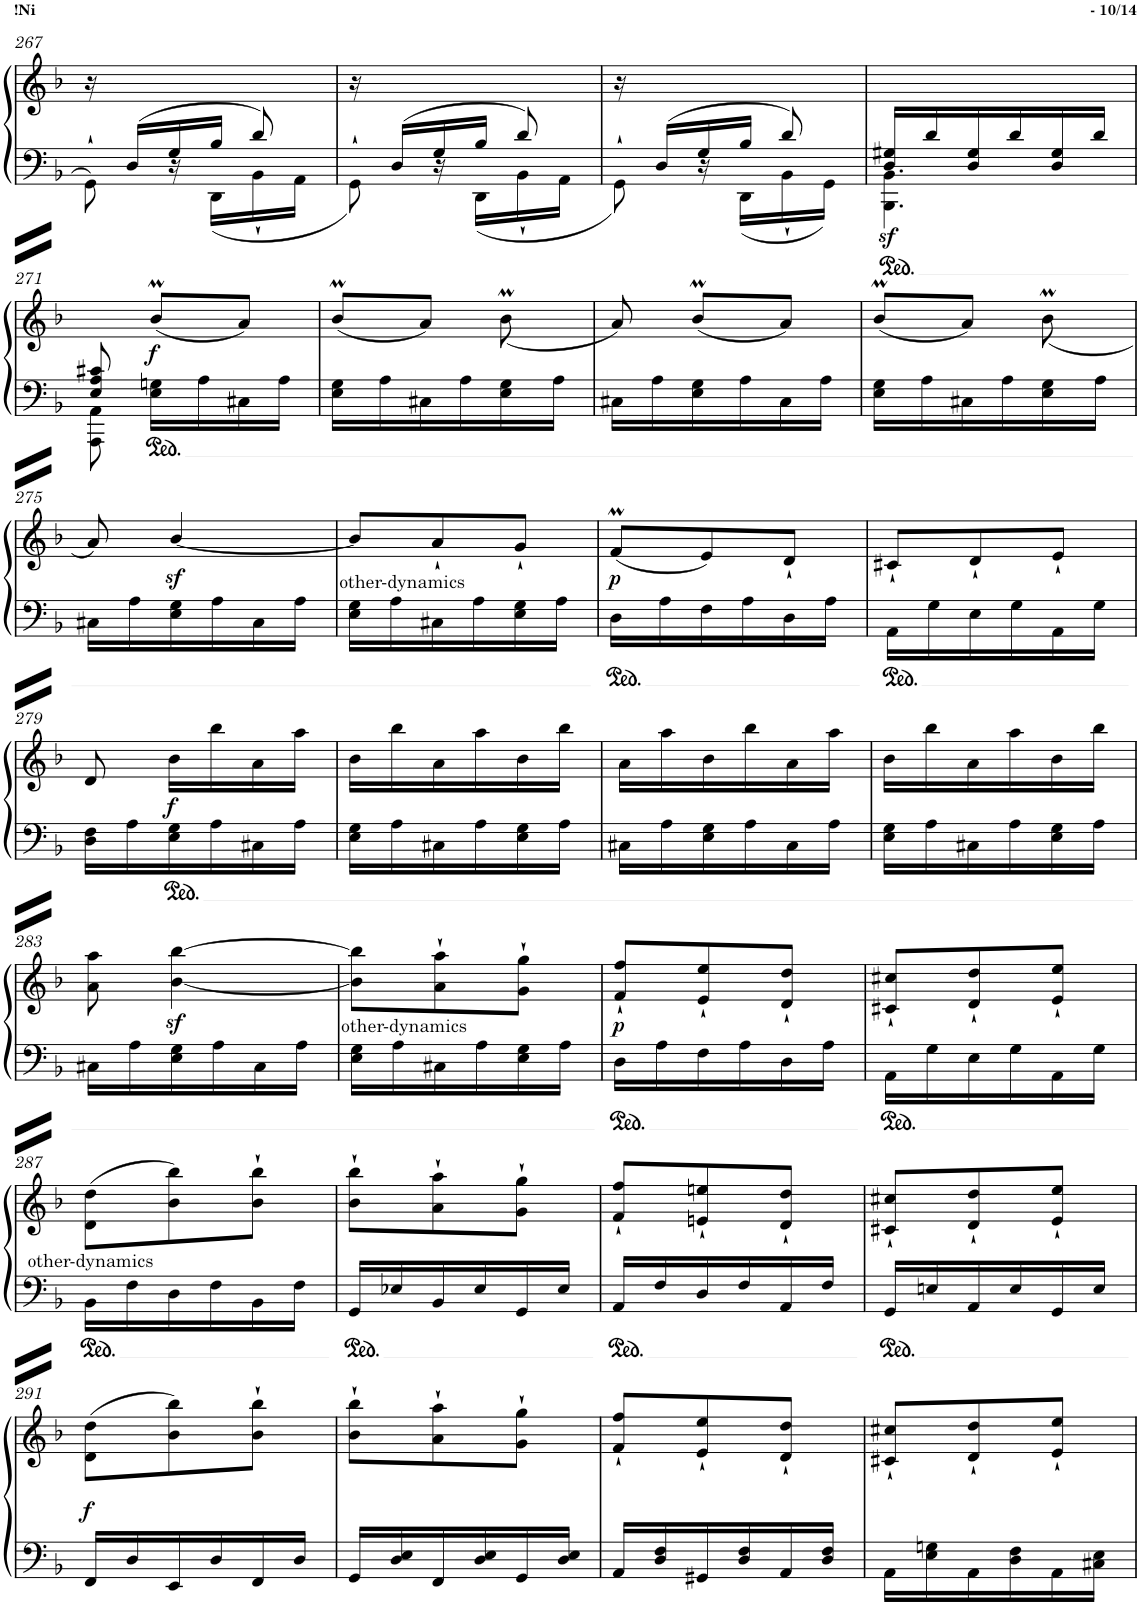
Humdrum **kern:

**kern	**kern	**dynam
*part1	*part1	*part1
*staff2	*staff1	*staff1/2
*I"Piano	*	*
*I'Pno	*	*
!!LO:PB:g=z
*clefF4	*clefG2	*
*k[b-]	*k[b-]	*
*M3/8	*M3/8	*
=267	=267	=267
*^	*	*
16ryy	8GG'`\	16r	.
16D/LL	.	4ryy	.
16G/	16r	.	.
16B-/JJ	16DD\LL	.	.
8d'`/	16BB-\	.	.
.	16AA\JJ	16ryy	.
=268	=268	=268	=268
16ryy	8GG'`\	16r	.
16D/LL	.	4ryy	.
16G/	16r	.	.
16B-/JJ	16DD\LL	.	.
8d'`/	16BB-\	.	.
.	16AA\JJ	16ryy	.
=269	=269	=269	=269
16ryy	8GG'`\	16r	.
16D/LL	.	4ryy	.
16G/	16r	.	.
16B-/JJ	16DD\LL	.	.
8d'`/	16BB-\	.	.
.	16GG\JJ	16ryy	.
=270	=270	=270	=270
!	!	!	!LO:DY:b=2
16D/ 16G#X/LL	4.BBB-\ 4.BB-\	4.ryy	sf
16d/	.	.	.
16D/ 16G#/	.	.	.
16d/	.	.	.
16D/ 16G#/	.	.	.
16d/JJ	.	.	.
!!LO:LB:g=z
=271	=271	=271	=271
*	*	*^	*
8E/ 8A/ 8c#X/	8AAA\ 8AA\	8ryy	8ryy	.
!	!	!	!	!LO:DY:b
4ryy	16E\ 16Gn\LL	(<8b-M/L	64b-!	f
.	.	.	64cc!	.
.	.	.	8..b-!	.
.	16A\	.	.	.
.	16C#X\	8a/J)	.	.
.	16A\JJ	.	.	.
*v	*v	*	*	*
=272	=272	=272	=272
16E\ 16G\LL	(<8b-M/L	64b-!	.
.	.	64cc!	.
.	.	8..b-!	.
16A\	.	.	.
16C#X\	8a/J)	.	.
16A\	.	.	.
16E\ 16G\	(<8b-M\	64b-!	.
.	.	64cc!	.
.	.	16.b-!	.
16A\JJ	.	.	.
=273	=273	=273	=273
16C#X\LL	8a/)	8ryy	.
16A\	.	.	.
16E\ 16G\	(<8b-M/L	64b-!	.
.	.	64cc!	.
.	.	8..b-!	.
16A\	.	.	.
16C#\	8a/J)	.	.
16A\JJ	.	.	.
=274	=274	=274	=274
16E\ 16G\LL	(<8b-M/L	64b-!	.
.	.	64cc!	.
.	.	8..b-!	.
16A\	.	.	.
16C#X\	8a/J)	.	.
16A\	.	.	.
16E\ 16G\	(<8b-M\	64b-!	.
.	.	64cc!	.
.	.	16.b-!	.
16A\JJ	.	.	.
*	*v	*v	*
!!LO:LB:g=z
=275	=275	=275
16C#X\LL	8a/)	.
16A\	.	.
16E\ 16G\	[4b-z</	.
16A\	.	.
16C#\	.	.
16A\JJ	.	.
=276	=276	=276
!	!	!LO:DY:b
16E\ 16G\LL	8b-/L]	other-dynamics
16A\	.	.
16C#X\	8a'`/	.
16A\	.	.
16E\ 16G\	8g'`/J	.
16A\JJ	.	.
=277	=277	=277
*	*^	*
!	!	!	!LO:DY:b
16D\LL	(<8fM/L	64f!	p
.	.	64g!	.
.	.	8..f!	.
16A\	.	.	.
16F\	8e/)	.	.
16A\	.	.	.
16D\	8d'`/J	8ryy	.
16A\JJ	.	.	.
*	*v	*v	*
=278	=278	=278
16AA\LL	8c#X'`/L	.
16G\	.	.
16E\	8d'`/	.
16G\	.	.
16AA\	8e'`/J	.
16G\JJ	.	.
!!LO:LB:g=z
=279	=279	=279
16D\ 16F\LL	8d/	.
16A\	.	.
!	!	!LO:DY:b
16E\ 16G\	16b-\LL	f
16A\	16bb-\	.
16C#X\	16a\	.
16A\JJ	16aa\JJ	.
=280	=280	=280
16E\ 16G\LL	16b-\LL	.
16A\	16bb-\	.
16C#X\	16a\	.
16A\	16aa\	.
16E\ 16G\	16b-\	.
16A\JJ	16bb-\JJ	.
=281	=281	=281
16C#X\LL	16a\LL	.
16A\	16aa\	.
16E\ 16G\	16b-\	.
16A\	16bb-\	.
16C#\	16a\	.
16A\JJ	16aa\JJ	.
=282	=282	=282
16E\ 16G\LL	16b-\LL	.
16A\	16bb-\	.
16C#X\	16a\	.
16A\	16aa\	.
16E\ 16G\	16b-\	.
16A\JJ	16bb-\JJ	.
!!LO:LB:g=z
=283	=283	=283
16C#X\LL	8a\ 8aa\	.
16A\	.	.
16E\ 16G\	[4b-\z< [4bb-\z<	.
16A\	.	.
16C#\	.	.
16A\JJ	.	.
=284	=284	=284
!	!	!LO:DY:b
16E\ 16G\LL	8b-\] 8bb-\]L	other-dynamics
16A\	.	.
16C#X\	8a\'` 8aa\'`	.
16A\	.	.
16E\ 16G\	8g\'` 8gg\'`J	.
16A\JJ	.	.
=285	=285	=285
!	!	!LO:DY:b
16D\LL	8f/'` 8ff/'`L	p
16A\	.	.
16F\	8e/'` 8ee/'`	.
16A\	.	.
16D\	8d/'` 8dd/'`J	.
16A\JJ	.	.
=286	=286	=286
16AA\LL	8c#X/'` 8cc#X/'`L	.
16G\	.	.
16E\	8d/'` 8dd/'`	.
16G\	.	.
16AA\	8e/'` 8ee/'`J	.
16G\JJ	.	.
!!LO:LB:g=z
=287	=287	=287
!	!	!LO:DY:b
16BB-\LL	(8d\ 8dd\L	other-dynamics
16F\	.	.
16D\	8b-\ 8bb-\)	.
16F\	.	.
16BB-\	8b-\'` 8bb-\'`J	.
16F\JJ	.	.
=288	=288	=288
16GG/LL	8b-\'` 8bb-\'`L	.
16E-X/	.	.
16BB-/	8a\'` 8aa\'`	.
16E-/	.	.
16GG/	8g\'` 8gg\'`J	.
16E-/JJ	.	.
=289	=289	=289
16AA/LL	8f/'` 8ff/'`L	.
16F/	.	.
16D/	8en/'` 8een/'`	.
16F/	.	.
16AA/	8d/'` 8dd/'`J	.
16F/JJ	.	.
=290	=290	=290
16GG/LL	8c#X/'` 8cc#X/'`L	.
16En/	.	.
16AA/	8d/'` 8dd/'`	.
16E/	.	.
16GG/	8e/'` 8ee/'`J	.
16E/JJ	.	.
!!LO:LB:g=z
=291	=291	=291
!	!	!LO:DY:b
16FF/LL	(8d\ 8dd\L	f
16D/	.	.
16EE/	8b-\ 8bb-\)	.
16D/	.	.
16FF/	8b-\'` 8bb-\'`J	.
16D/JJ	.	.
=292	=292	=292
16GG/LL	8b-\'` 8bb-\'`L	.
16D/ 16E/	.	.
16FF/	8a\'` 8aa\'`	.
16D/ 16E/	.	.
16GG/	8g\'` 8gg\'`J	.
16D/ 16E/JJ	.	.
=293	=293	=293
16AA/LL	8f/'` 8ff/'`L	.
16D/ 16F/	.	.
16GG#X/	8e/'` 8ee/'`	.
16D/ 16F/	.	.
16AA/	8d/'` 8dd/'`J	.
16D/ 16F/JJ	.	.
=294	=294	=294
16AA\LL	8c#X/'` 8cc#X/'`L	.
16E\ 16Gn\	.	.
16AA\	8d/'` 8dd/'`	.
16D\ 16F\	.	.
16AA\	8e/'` 8ee/'`J	.
16C#X\ 16E\JJ	.	.
=	=	=
*-	*-	*-
